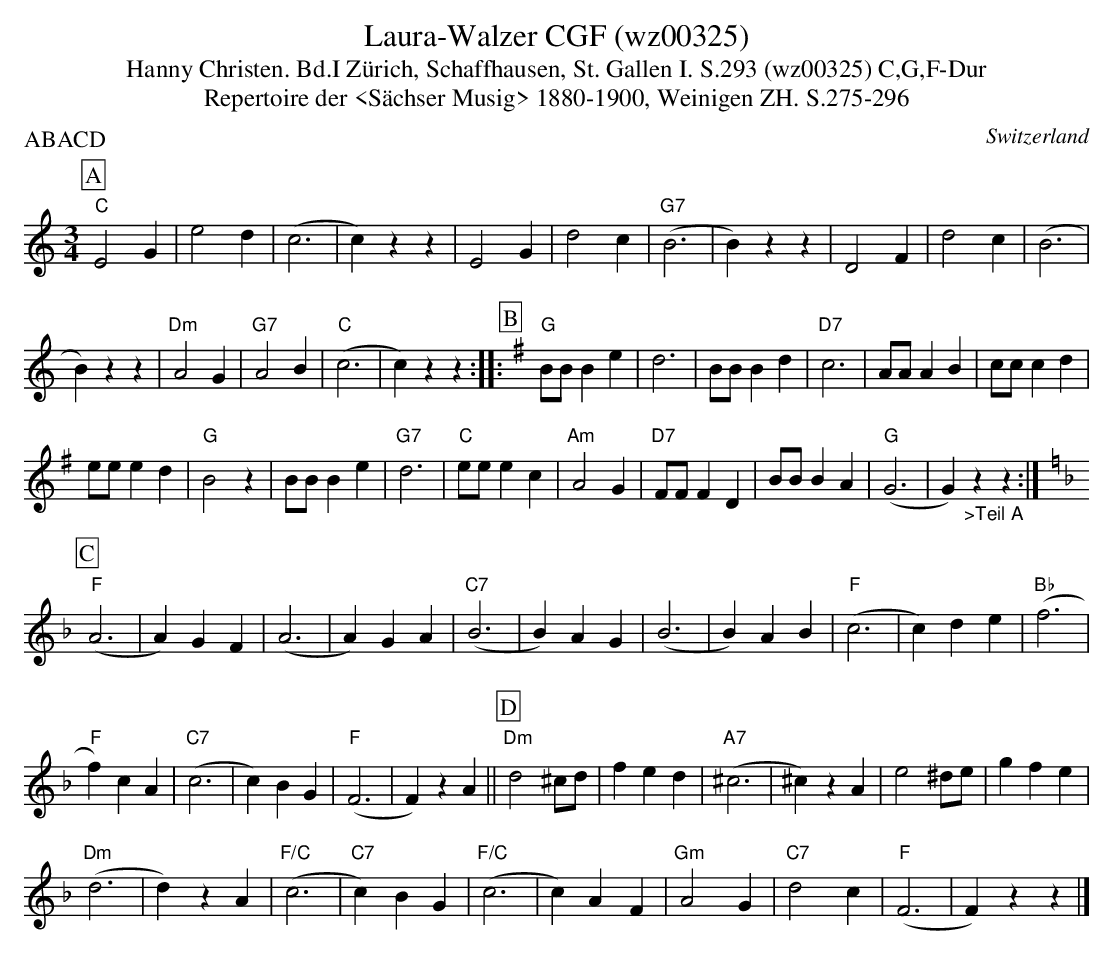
X:1
T: Laura-Walzer CGF (wz00325)
T:Hanny Christen. Bd.I Zürich, Schaffhausen, St. Gallen I. S.293 (wz00325) C,G,F-Dur
T: Repertoire der <S\"achser Musig> 1880-1900, Weinigen ZH. S.275-296
P:ABACD
M:3/4
L:1/4
O:Switzerland
K:C major
[P:A] "C"E2G | e2d | (c3 | c)zz | E2G | d2c | ("G7"B3 | B)zz | D2F | d2c | (B3 |
B)zz | "Dm"A2G | "G7"A2B | ("C"c3 | c)zz :: [P:B] [K:G] "G"B/B/Be | d3 | B/B/Bd | "D7"c3 | A/A/AB | c/c/cd |
e/e/ed | "G"B2z | B/B/Be | "G7"d3 | "C"e/e/ec | "Am"A2G | "D7"F/F/FD | B/B/BA | ("G"G3 | G)"_>Teil A"zz :|[P:C]  [K:F]
("F"A3 | A)GF | (A3 | A)GA | ("C7"B3 | B)AG | (B3 | B)AB | ("F"c3 | c)de | ("Bb"f3 |
"F"f)cA | ("C7"c3 | c)BG | ("F"F3 | F)zA || [P:D]  "Dm"d2^c/d/ | fed | ("A7"^c3 | ^c)zA | e2^d/e/ | gfe |
("Dm"d3 | d)zA | ("F/C"c3 | "C7"c)BG | ("F/C"c3 | c)AF | "Gm"A2G | "C7"d2c | ("F"F3 | F)zz |]
